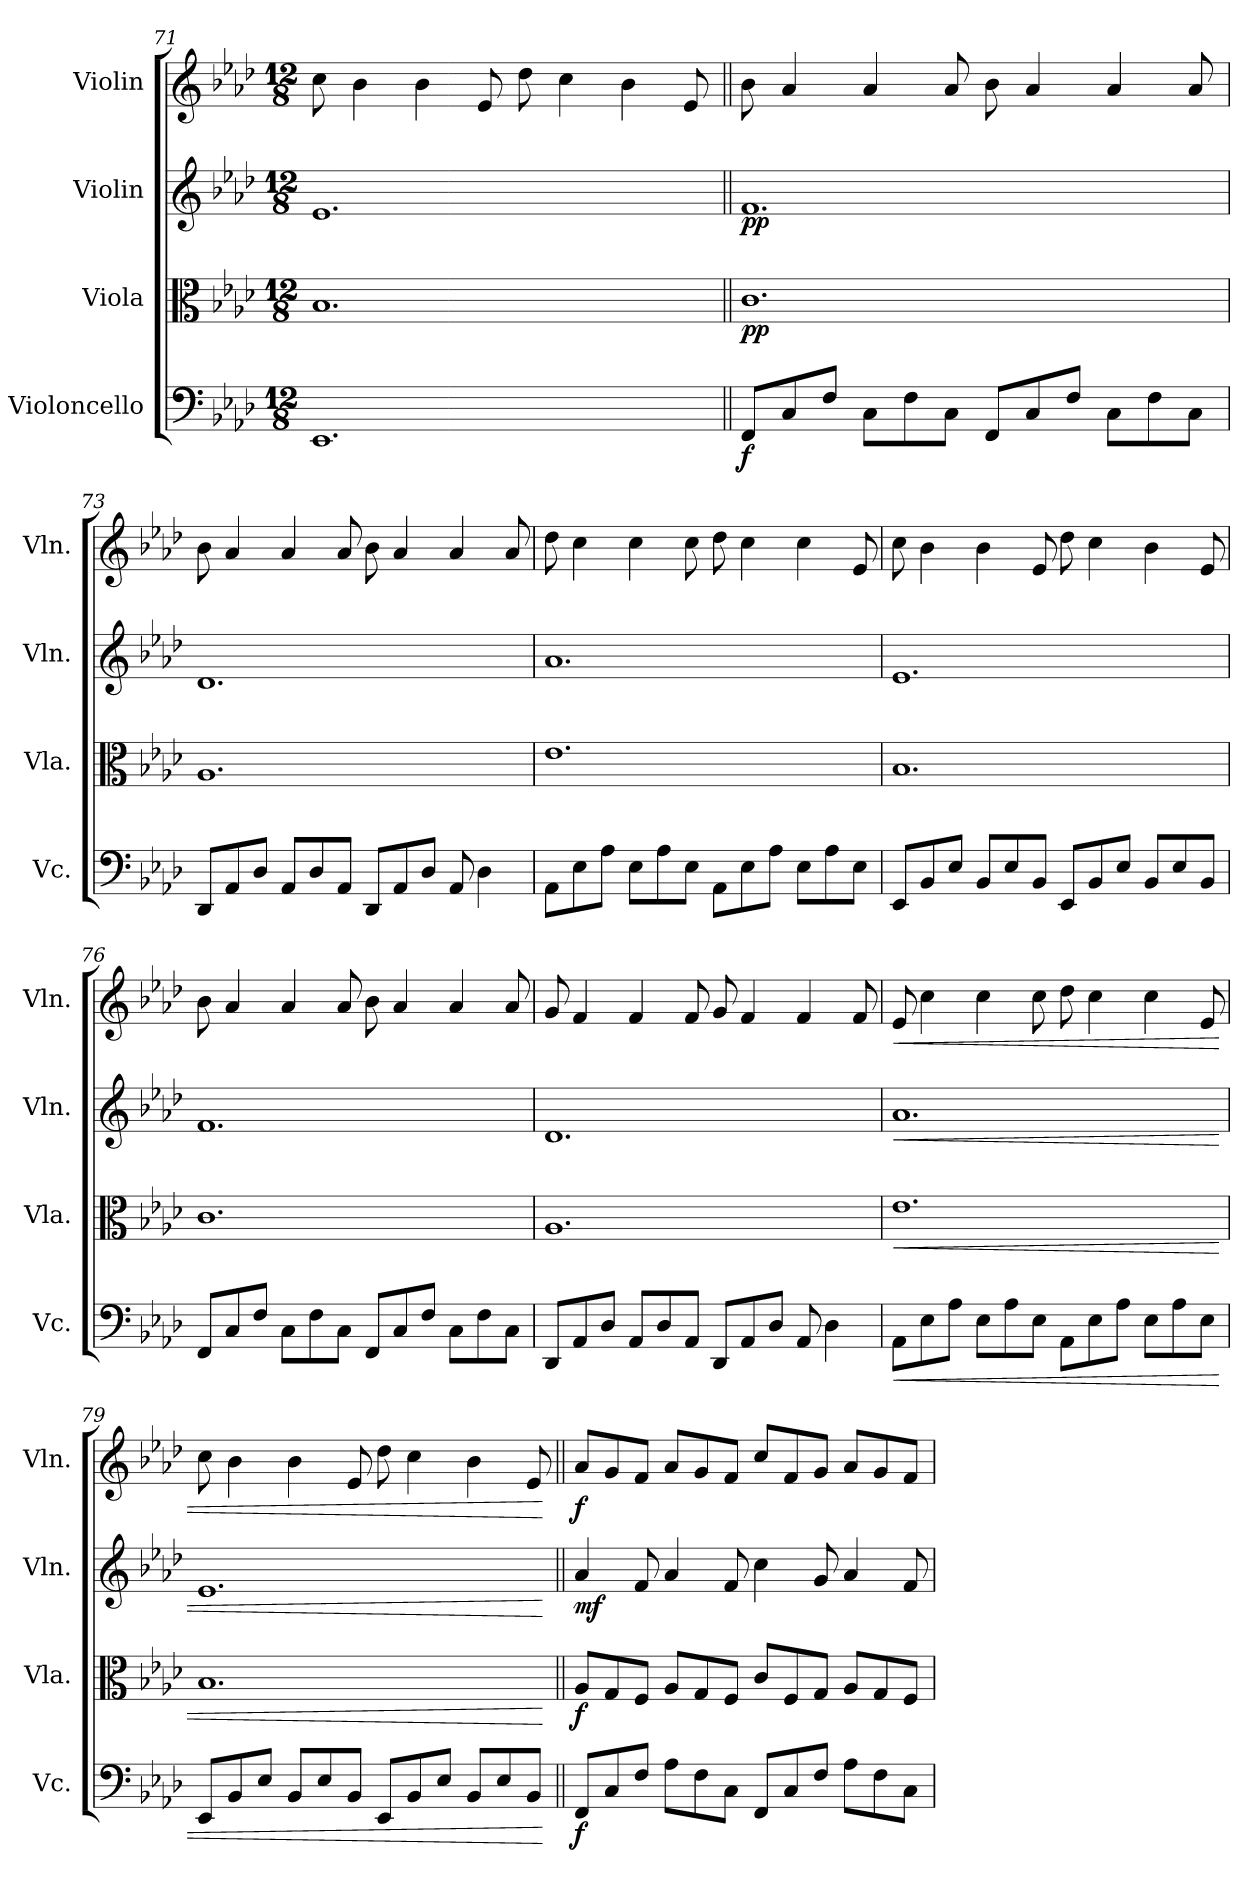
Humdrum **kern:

**kern	**dynam	**kern	**dynam	**kern	**dynam	**kern	**dynam
*part4	*part4	*part3	*part3	*part2	*part2	*part1	*part1
*staff4	*staff4	*staff3	*staff3	*staff2	*staff2	*staff1	*staff1
*I"Violoncello	*	*I"Viola	*	*I"Violin	*	*I"Violin	*
*I'Vc.	*	*I'Vla.	*	*I'Vln.	*	*I'Vln.	*
!!LO:LB:g=z
*clefF4	*	*clefC3	*	*clefG2	*	*clefG2	*
*k[b-e-a-d-]	*	*k[b-e-a-d-]	*	*k[b-e-a-d-]	*	*k[b-e-a-d-]	*
*M12/8	*	*M12/8	*	*M12/8	*	*M12/8	*
=71	=71	=71	=71	=71	=71	=71	=71
1.EE-	.	1.B-	.	1.e-	.	8cc\	.
.	.	.	.	.	.	4b-\	.
.	.	.	.	.	.	4b-\	.
.	.	.	.	.	.	8e-/	.
.	.	.	.	.	.	8dd-\	.
.	.	.	.	.	.	4cc\	.
.	.	.	.	.	.	4b-\	.
.	.	.	.	.	.	8e-/	.
=72||	=72||	=72||	=72||	=72||	=72||	=72||	=72||
!	!LO:DY:b	!	!LO:DY:b	!	!LO:DY:b	!	!
8FF/L	f	1.c	pp	1.f	pp	8b-\	.
8C/	.	.	.	.	.	4a-/	.
8F/J	.	.	.	.	.	.	.
8C\L	.	.	.	.	.	4a-/	.
8F\	.	.	.	.	.	.	.
8C\J	.	.	.	.	.	8a-/	.
8FF/L	.	.	.	.	.	8b-\	.
8C/	.	.	.	.	.	4a-/	.
8F/J	.	.	.	.	.	.	.
8C\L	.	.	.	.	.	4a-/	.
8F\	.	.	.	.	.	.	.
8C\J	.	.	.	.	.	8a-/	.
=73	=73	=73	=73	=73	=73	=73	=73
8DD-/L	.	1.A-	.	1.d-	.	8b-\	.
8AA-/	.	.	.	.	.	4a-/	.
8D-/J	.	.	.	.	.	.	.
8AA-/L	.	.	.	.	.	4a-/	.
8D-/	.	.	.	.	.	.	.
8AA-/J	.	.	.	.	.	8a-/	.
8DD-/L	.	.	.	.	.	8b-\	.
8AA-/	.	.	.	.	.	4a-/	.
8D-/J	.	.	.	.	.	.	.
8AA-/	.	.	.	.	.	4a-/	.
4D-\	.	.	.	.	.	.	.
.	.	.	.	.	.	8a-/	.
!!LO:PB:g=z
=74	=74	=74	=74	=74	=74	=74	=74
8AA-\L	.	1.e-	.	1.a-	.	8dd-\	.
8E-\	.	.	.	.	.	4cc\	.
8A-\J	.	.	.	.	.	.	.
8E-\L	.	.	.	.	.	4cc\	.
8A-\	.	.	.	.	.	.	.
8E-\J	.	.	.	.	.	8cc\	.
8AA-\L	.	.	.	.	.	8dd-\	.
8E-\	.	.	.	.	.	4cc\	.
8A-\J	.	.	.	.	.	.	.
8E-\L	.	.	.	.	.	4cc\	.
8A-\	.	.	.	.	.	.	.
8E-\J	.	.	.	.	.	8e-/	.
=75	=75	=75	=75	=75	=75	=75	=75
8EE-/L	.	1.B-	.	1.e-	.	8cc\	.
8BB-/	.	.	.	.	.	4b-\	.
8E-/J	.	.	.	.	.	.	.
8BB-/L	.	.	.	.	.	4b-\	.
8E-/	.	.	.	.	.	.	.
8BB-/J	.	.	.	.	.	8e-/	.
8EE-/L	.	.	.	.	.	8dd-\	.
8BB-/	.	.	.	.	.	4cc\	.
8E-/J	.	.	.	.	.	.	.
8BB-/L	.	.	.	.	.	4b-\	.
8E-/	.	.	.	.	.	.	.
8BB-/J	.	.	.	.	.	8e-/	.
=76	=76	=76	=76	=76	=76	=76	=76
8FF/L	.	1.c	.	1.f	.	8b-\	.
8C/	.	.	.	.	.	4a-/	.
8F/J	.	.	.	.	.	.	.
8C\L	.	.	.	.	.	4a-/	.
8F\	.	.	.	.	.	.	.
8C\J	.	.	.	.	.	8a-/	.
8FF/L	.	.	.	.	.	8b-\	.
8C/	.	.	.	.	.	4a-/	.
8F/J	.	.	.	.	.	.	.
8C\L	.	.	.	.	.	4a-/	.
8F\	.	.	.	.	.	.	.
8C\J	.	.	.	.	.	8a-/	.
!!LO:LB:g=z
=77	=77	=77	=77	=77	=77	=77	=77
8DD-/L	.	1.A-	.	1.d-	.	8g/	.
8AA-/	.	.	.	.	.	4f/	.
8D-/J	.	.	.	.	.	.	.
8AA-/L	.	.	.	.	.	4f/	.
8D-/	.	.	.	.	.	.	.
8AA-/J	.	.	.	.	.	8f/	.
8DD-/L	.	.	.	.	.	8g/	.
8AA-/	.	.	.	.	.	4f/	.
8D-/J	.	.	.	.	.	.	.
8AA-/	.	.	.	.	.	4f/	.
4D-\	.	.	.	.	.	.	.
.	.	.	.	.	.	8f/	.
=78	=78	=78	=78	=78	=78	=78	=78
!	!LO:HP:b	!	!LO:HP:b	!	!LO:HP:b	!	!LO:HP:b
8AA-\L	<	1.e-	<	1.a-	<	8e-/	<
8E-\	.	.	.	.	.	4cc\	.
8A-\J	.	.	.	.	.	.	.
8E-\L	.	.	.	.	.	4cc\	.
8A-\	.	.	.	.	.	.	.
8E-\J	.	.	.	.	.	8cc\	.
8AA-\L	.	.	.	.	.	8dd-\	.
8E-\	.	.	.	.	.	4cc\	.
8A-\J	.	.	.	.	.	.	.
8E-\L	.	.	.	.	.	4cc\	.
8A-\	.	.	.	.	.	.	.
8E-\J	.	.	.	.	.	8e-/	.
=79	=79	=79	=79	=79	=79	=79	=79
8EE-/L	.	1.B-	.	1.e-	.	8cc\	.
8BB-/	.	.	.	.	.	4b-\	.
8E-/J	.	.	.	.	.	.	.
8BB-/L	.	.	.	.	.	4b-\	.
8E-/	.	.	.	.	.	.	.
8BB-/J	.	.	.	.	.	8e-/	.
8EE-/L	.	.	.	.	.	8dd-\	.
8BB-/	.	.	.	.	.	4cc\	.
8E-/J	.	.	.	.	.	.	.
8BB-/L	.	.	.	.	.	4b-\	.
8E-/	.	.	.	.	.	.	.
8BB-/J	.	.	.	.	.	8e-/	.
.	[	.	[	.	[	.	[
!!LO:LB:g=z
=80||	=80||	=80||	=80||	=80||	=80||	=80||	=80||
!	!LO:DY:b	!	!LO:DY:b	!	!LO:DY:b	!	!LO:DY:b
8FF/L	f	8A-/L	f	4a-/	mf	8a-/L	f
8C/	.	8G/	.	.	.	8g/	.
8F/J	.	8F/J	.	8f/	.	8f/J	.
8A-\L	.	8A-/L	.	4a-/	.	8a-/L	.
8F\	.	8G/	.	.	.	8g/	.
8C\J	.	8F/J	.	8f/	.	8f/J	.
8FF/L	.	8c/L	.	4cc\	.	8cc/L	.
8C/	.	8F/	.	.	.	8f/	.
8F/J	.	8G/J	.	8g/	.	8g/J	.
8A-\L	.	8A-/L	.	4a-/	.	8a-/L	.
8F\	.	8G/	.	.	.	8g/	.
8C\J	.	8F/J	.	8f/	.	8f/J	.
=	=	=	=	=	=	=	=
*-	*-	*-	*-	*-	*-	*-	*-
